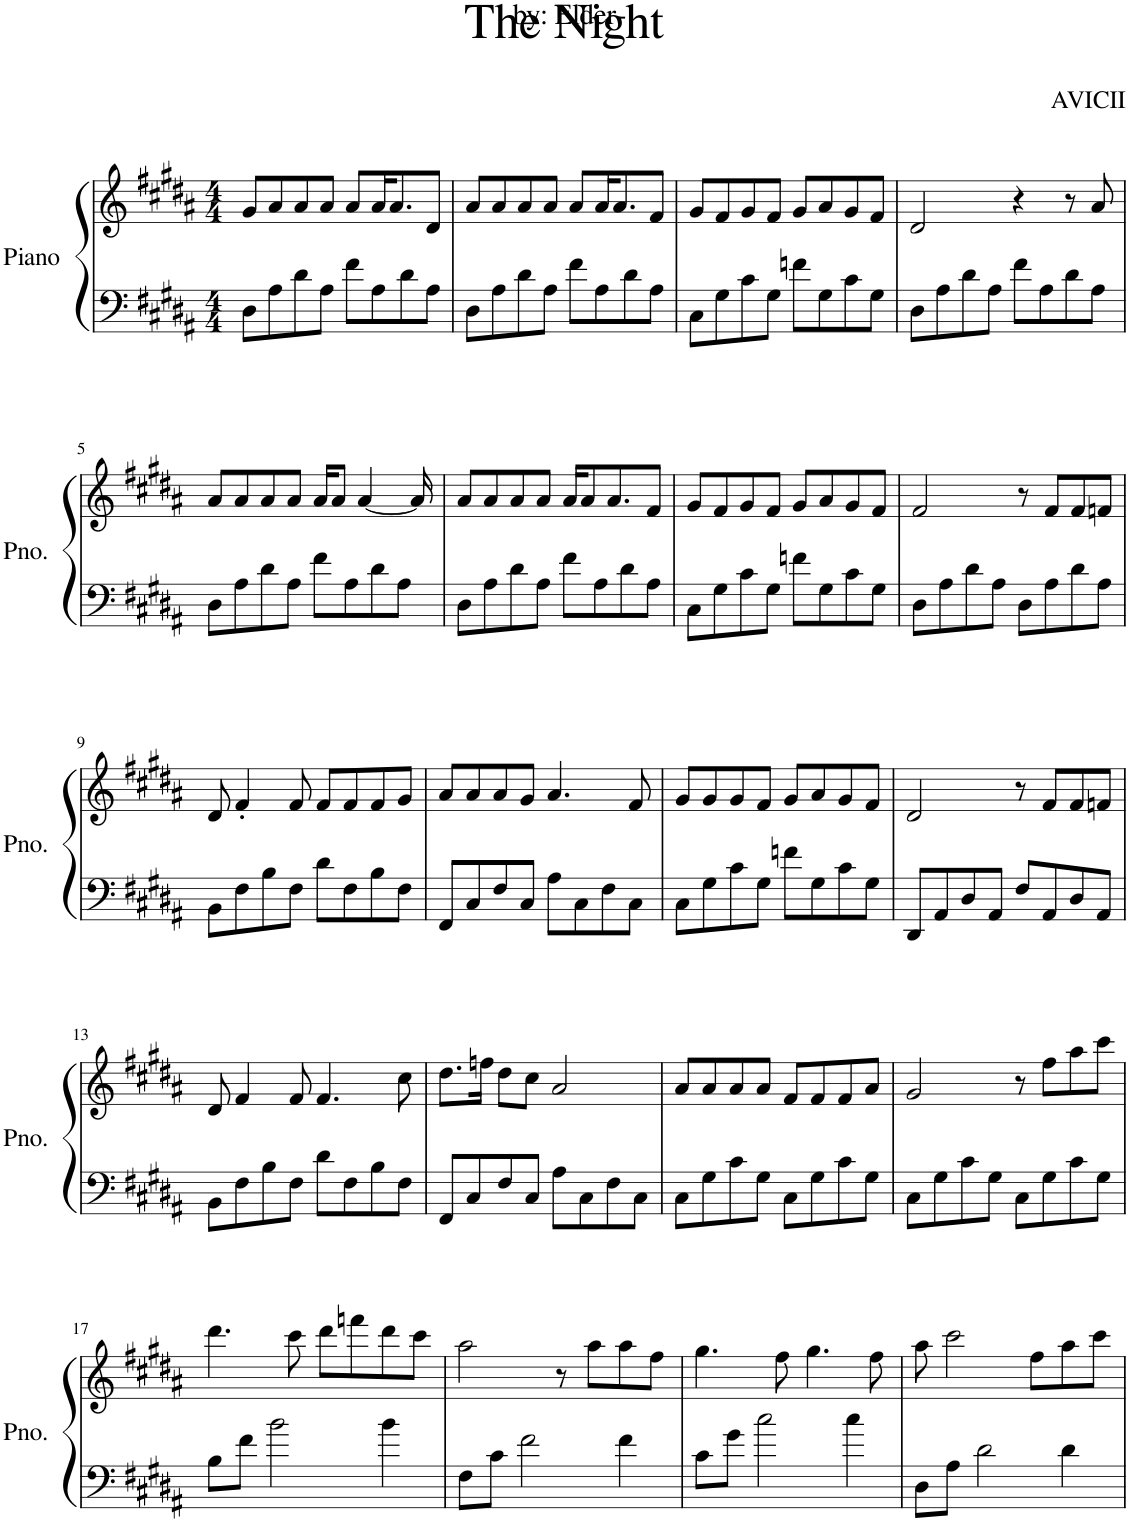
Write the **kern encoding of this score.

**kern	**kern
*part1	*part1
*staff2	*staff1
*I"Piano	*
*I'Pno.	*
*clefF4	*clefG2
*k[f#c#g#d#a#]	*k[f#c#g#d#a#]
*M4/4	*M4/4
=1	=1
8D#\L	8g#/L
8A#\	8a#/
8d#\	8a#/
8A#\J	8a#/J
8f#\L	8a#/L
8A#\	16a#/K
.	8.a#/
8d#\	.
8A#\J	8d#/J
=2	=2
8D#\L	8a#/L
8A#\	8a#/
8d#\	8a#/
8A#\J	8a#/J
8f#\L	8a#/L
8A#\	16a#/K
.	8.a#/
8d#\	.
8A#\J	8f#/J
=3	=3
8C#\L	8g#/L
8G#\	8f#/
8c#\	8g#/
8G#\J	8f#/J
8fn\L	8g#/L
8G#\	8a#/
8c#\	8g#/
8G#\J	8f#/J
=4	=4
8D#\L	2d#/
8A#\	.
8d#\	.
8A#\J	.
8f#\L	4r
8A#\	.
8d#\	8r
8A#\J	8a#/
!!LO:LB:g=z
=5	=5
8D#\L	8a#/L
8A#\	8a#/
8d#\	8a#/
8A#\J	8a#/J
8f#\L	16a#/KL
.	8a#/J
8A#\	.
.	[4a#/
8d#\	.
8A#\J	.
.	16a#/]
=6	=6
8D#\L	8a#/L
8A#\	8a#/
8d#\	8a#/
8A#\J	8a#/J
8f#\L	16a#/KL
.	8a#/
8A#\	.
.	8.a#/
8d#\	.
8A#\J	8f#/J
=7	=7
8C#\L	8g#/L
8G#\	8f#/
8c#\	8g#/
8G#\J	8f#/J
8fn\L	8g#/L
8G#\	8a#/
8c#\	8g#/
8G#\J	8f#/J
=8	=8
8D#\L	2f#/
8A#\	.
8d#\	.
8A#\J	.
8D#\L	8r
8A#\	8f#/L
8d#\	8f#/
8A#\J	8fn/J
!!LO:LB:g=z
=9	=9
8BB\L	8d#/
8F#\	4f#'/
8B\	.
8F#\J	8f#/
8d#\L	8f#/L
8F#\	8f#/
8B\	8f#/
8F#\J	8g#/J
=10	=10
8FF#/L	8a#/L
8C#/	8a#/
8F#/	8a#/
8C#/J	8g#/J
8A#\L	4.a#/
8C#\	.
8F#\	.
8C#\J	8f#/
=11	=11
8C#\L	8g#/L
8G#\	8g#/
8c#\	8g#/
8G#\J	8f#/J
8fn\L	8g#/L
8G#\	8a#/
8c#\	8g#/
8G#\J	8f#/J
=12	=12
8DD#/L	2d#/
8AA#/	.
8D#/	.
8AA#/J	.
8F#/L	8r
8AA#/	8f#/L
8D#/	8f#/
8AA#/J	8fn/J
!!LO:LB:g=z
=13	=13
8BB\L	8d#/
8F#\	4f#/
8B\	.
8F#\J	8f#/
8d#\L	4.f#/
8F#\	.
8B\	.
8F#\J	8cc#\
=14	=14
8FF#/L	8.dd#\L
8C#/	.
.	16ffn\Jk
8F#/	8dd#\L
8C#/J	8cc#\J
8A#\L	2a#/
8C#\	.
8F#\	.
8C#\J	.
=15	=15
8C#\L	8a#/L
8G#\	8a#/
8c#\	8a#/
8G#\J	8a#/J
8C#\L	8f#/L
8G#\	8f#/
8c#\	8f#/
8G#\J	8a#/J
=16	=16
8C#\L	2g#/
8G#\	.
8c#\	.
8G#\J	.
8C#\L	8r
8G#\	8ff#\L
8c#\	8aa#\
8G#\J	8ccc#\J
!!LO:LB:g=z
=17	=17
8B\L	4.ddd#\
8f#\J	.
2b\	.
.	8ccc#\
.	8ddd#\L
.	8fffn\
4b\	8ddd#\
.	8ccc#\J
=18	=18
8F#\L	2aa#\
8c#\J	.
2f#\	.
.	8r
.	8aa#\L
4f#\	8aa#\
.	8ff#\J
=19	=19
8c#\L	4.gg#\
8g#\J	.
2cc#\	.
.	8ff#\
.	4.gg#\
4cc#\	.
.	8ff#\
=20	=20
8D#\L	8aa#\
8A#\J	2ccc#\
2d#\	.
.	8ff#\L
4d#\	8aa#\
.	8ccc#\J
=	=
*-	*-
